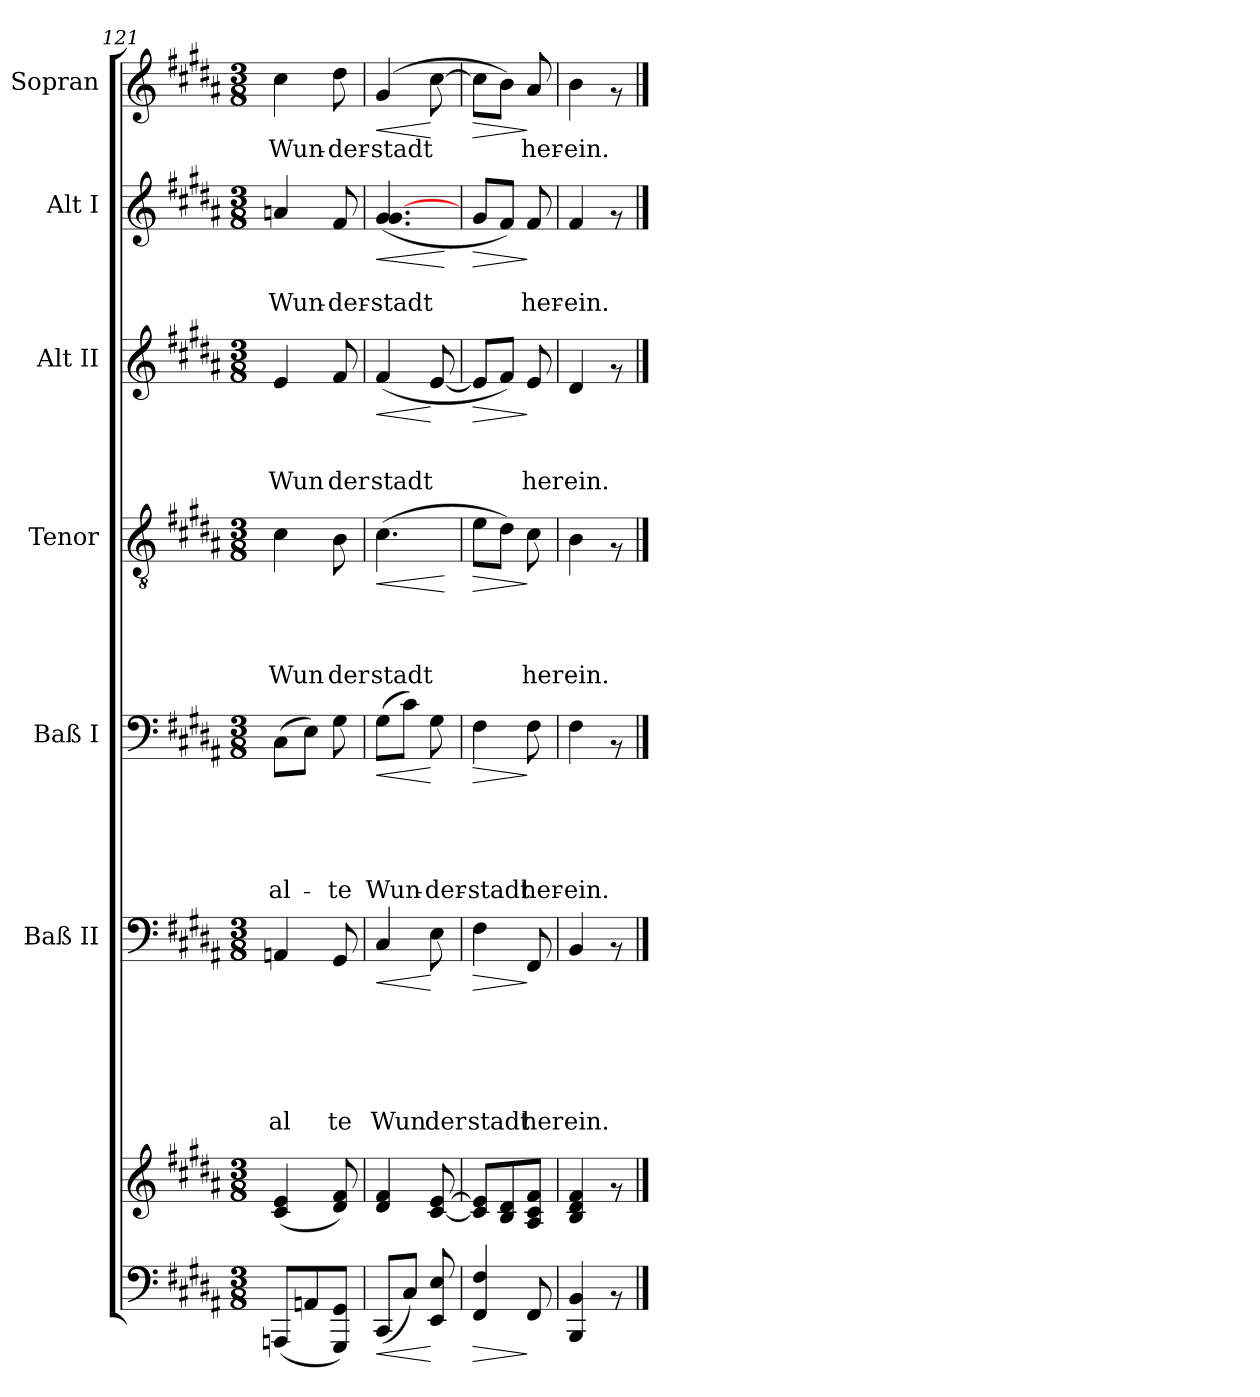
**kern	**dynam	**kern	**kern	**text	**text	**text	**text	**text	**text	**dynam	**kern	**text	**text	**text	**text	**text	**dynam	**kern	**text	**text	**text	**text	**dynam	**kern	**text	**text	**text	**dynam	**kern	**text	**text	**dynam	**kern	**text	**dynam
*part8	*part8	*part7	*part6	*part6	*part6	*part6	*part6	*part6	*part6	*part6	*part5	*part5	*part5	*part5	*part5	*part5	*part5	*part4	*part4	*part4	*part4	*part4	*part4	*part3	*part3	*part3	*part3	*part3	*part2	*part2	*part2	*part2	*part1	*part1	*part1
*staff8	*staff8	*staff7	*staff6	*staff6	*staff6	*staff6	*staff6	*staff6	*staff6	*staff6	*staff5	*staff5	*staff5	*staff5	*staff5	*staff5	*staff5	*staff4	*staff4	*staff4	*staff4	*staff4	*staff4	*staff3	*staff3	*staff3	*staff3	*staff3	*staff2	*staff2	*staff2	*staff2	*staff1	*staff1	*staff1
*	*	*	*I"Baß II	*	*	*	*	*	*	*	*I"Baß I	*	*	*	*	*	*	*I"Tenor	*	*	*	*	*	*I"Alt II	*	*	*	*	*I"Alt I	*	*	*	*I"Sopran	*	*
*	*	*	*I'B.II	*	*	*	*	*	*	*	*I'B.I	*	*	*	*	*	*	*I'T	*	*	*	*	*	*I'A.II	*	*	*	*	*I'A.I	*	*	*	*I'S	*	*
*clefF4	*	*clefG2	*clefF4	*	*	*	*	*	*	*	*clefF4	*	*	*	*	*	*	*clefGv2	*	*	*	*	*	*clefG2	*	*	*	*	*clefG2	*	*	*	*clefG2	*	*
*k[f#c#g#d#a#]	*	*k[f#c#g#d#a#]	*k[f#c#g#d#a#]	*	*	*	*	*	*	*	*k[f#c#g#d#a#]	*	*	*	*	*	*	*k[f#c#g#d#a#]	*	*	*	*	*	*k[f#c#g#d#a#]	*	*	*	*	*k[f#c#g#d#a#]	*	*	*	*k[f#c#g#d#a#]	*	*
*B:	*	*B:	*B:	*	*	*	*	*	*	*	*B:	*	*	*	*	*	*	*B:	*	*	*	*	*	*B:	*	*	*	*	*B:	*	*	*	*B:	*	*
*M3/8	*	*M3/8	*M3/8	*	*	*	*	*	*	*	*M3/8	*	*	*	*	*	*	*M3/8	*	*	*	*	*	*M3/8	*	*	*	*	*M3/8	*	*	*	*M3/8	*	*
=121	=121	=121	=121	=121	=121	=121	=121	=121	=121	=121	=121	=121	=121	=121	=121	=121	=121	=121	=121	=121	=121	=121	=121	=121	=121	=121	=121	=121	=121	=121	=121	=121	=121	=121	=121
!	!	!	!	!	!	!	!	!	!LO:LY:b:rj	!	!	!	!	!	!	!LO:LY:b:rj	!	!	!	!	!	!LO:LY:b:rj	!	!	!	!	!LO:LY:b:rj	!	!	!	!LO:LY:b:rj	!	!	!LO:LY:b:rj	!
(<8AAAn/L	.	(<4c#/ 4e/	4AAn/	.	.	.	.	.	al	.	(>8C#\L	.	.	.	.	al-	.	4c#\	.	.	.	Wun	.	4e/	.	.	Wun	.	4an/	.	Wun-	.	4cc#\	Wun-	.
8AAn/	.	.	.	.	.	.	.	.	.	.	8E\J)	.	.	.	.	.	.	.	.	.	.	.	.	.	.	.	.	.	.	.	.	.	.	.	.
!	!	!	!	!	!	!	!	!	!LO:LY:b:rj	!	!	!	!	!	!	!LO:LY:b:rj	!	!	!	!	!	!LO:LY:b:rj	!	!	!	!	!LO:LY:b:rj	!	!	!	!LO:LY:b:rj	!	!	!LO:LY:b:rj	!
8GGG#/ 8GG#/J)	.	8d#/ 8f#/)	8GG#/	.	.	.	.	.	te	.	8G#\	.	.	.	.	-te	.	8B\	.	.	.	der	.	8f#/	.	.	der	.	8f#/	.	-der-	.	8dd#\	-der-	.
=122!	=122!	=122!	=122!	=122!	=122!	=122!	=122!	=122!	=122!	=122!	=122!	=122!	=122!	=122!	=122!	=122!	=122!	=122!	=122!	=122!	=122!	=122!	=122!	=122!	=122!	=122!	=122!	=122!	=122!	=122!	=122!	=122!	=122!	=122!	=122!
!	!LO:HP:b	!	!	!	!	!	!	!	!LO:LY:b:rj	!LO:HP:b	!	!	!	!	!	!LO:LY:b:rj	!LO:HP:b	!	!	!	!	!LO:LY:b:rj	!LO:HP:b	!	!	!	!LO:LY:b:rj	!LO:HP:b	!	!	!LO:LY:b:rj	!LO:HP:b	!	!LO:LY:b:rj	!LO:HP:b
(<8CC#/L	<	4d#/ 4f#/	4C#/	.	.	.	.	.	Wun	<	(>8G#\L	.	.	.	.	Wun-	<	(>4.c#\	.	.	.	stadt	<	(<4f#/	.	.	stadt	<	(<4.g#/ [<4.g#/	.	-stadt	<	(>4g#/	-stadt	<
8C#/J)	.	.	.	.	.	.	.	.	.	.	8c#\J)	.	.	.	.	.	.	.	.	.	.	.	.	.	.	.	.	.	.	.	.	.	.	.	.
!	!	!	!	!	!	!	!	!	!LO:LY:b:rj	!	!	!	!	!	!	!LO:LY:b:rj	!	!	!	!	!	!	!	!	!	!	!	!	!	!	!	!	!	!	!
8EE/ 8E/	[	[<8c#/ [>8e/	8E\	.	.	.	.	.	der	[	8G#\	.	.	.	.	-der-	[	.	.	.	.	.	.	[<8e/	.	.	.	[	.	.	.	.	[>8cc#\	.	[
.	.	.	.	.	.	.	.	.	.	.	.	.	.	.	.	.	.	.	.	.	.	.	[	.	.	.	.	.	.	.	.	[	.	.	.
=123!	=123!	=123!	=123!	=123!	=123!	=123!	=123!	=123!	=123!	=123!	=123!	=123!	=123!	=123!	=123!	=123!	=123!	=123!	=123!	=123!	=123!	=123!	=123!	=123!	=123!	=123!	=123!	=123!	=123!	=123!	=123!	=123!	=123!	=123!	=123!
!	!LO:HP:b	!	!	!	!	!	!	!	!LO:LY:b:rj	!LO:HP:b	!	!	!	!	!	!LO:LY:b:rj	!LO:HP:b	!	!	!	!	!	!LO:HP:b	!	!	!	!	!LO:HP:b	!	!	!	!LO:HP:b	!	!	!LO:HP:b
4FF#/ 4F#/	>	8c#/] 8e/]L	4F#\	.	.	.	.	.	stadt	>	4F#\	.	.	.	.	-stadt	>	8e\L	.	.	.	.	>	8e/L]	.	.	.	>	8g#/L	.	.	>	8cc#\L]	.	>
.	.	8B/ 8d#/	.	.	.	.	.	.	.	.	.	.	.	.	.	.	.	8d#\J)	.	.	.	.	.	8f#/J)	.	.	.	.	8f#/J)	.	.	.	8b\J)	.	.
!	!	!	!	!	!	!	!	!	!LO:LY:b:rj	!	!	!	!	!	!	!LO:LY:b:rj	!	!	!	!	!	!LO:LY:b:rj	!	!	!	!	!LO:LY:b:rj	!	!	!	!LO:LY:b:rj	!	!	!LO:LY:b:rj	!
8FF#/	]	8A#/ 8c#/ 8f#/J	8FF#/	.	.	.	.	.	her	]	8F#\	.	.	.	.	her-	]	8c#\	.	.	.	her	]	8e/	.	.	her	]	8f#/	.	her-	]	8a#/	her-	]
=124!	=124!	=124!	=124!	=124!	=124!	=124!	=124!	=124!	=124!	=124!	=124!	=124!	=124!	=124!	=124!	=124!	=124!	=124!	=124!	=124!	=124!	=124!	=124!	=124!	=124!	=124!	=124!	=124!	=124!	=124!	=124!	=124!	=124!	=124!	=124!
!	!	!	!	!	!	!	!	!	!LO:LY:b:rj	!	!	!	!	!	!	!LO:LY:b:rj	!	!	!	!	!	!LO:LY:b:rj	!	!	!	!	!LO:LY:b:rj	!	!	!	!LO:LY:b:rj	!	!	!LO:LY:b:rj	!
4BBB/ 4BB/	.	4B/ 4d#/ 4f#/	4BB/	.	.	.	.	.	ein.	.	4F#\	.	.	.	.	-ein.	.	4B\	.	.	.	ein.	.	4d#/	.	.	ein.	.	4f#/	.	-ein.	.	4b\	-ein.	.
8rAA	.	8rf	8rAA	.	.	.	.	.	.	.	8rAA	.	.	.	.	.	.	8rF	.	.	.	.	.	8rf	.	.	.	.	8rf	.	.	.	8rf	.	.
==	==	==	==	==	==	==	==	==	==	==	==	==	==	==	==	==	==	==	==	==	==	==	==	==	==	==	==	==	==	==	==	==	==	==	==
*-	*-	*-	*-	*-	*-	*-	*-	*-	*-	*-	*-	*-	*-	*-	*-	*-	*-	*-	*-	*-	*-	*-	*-	*-	*-	*-	*-	*-	*-	*-	*-	*-	*-	*-	*-
